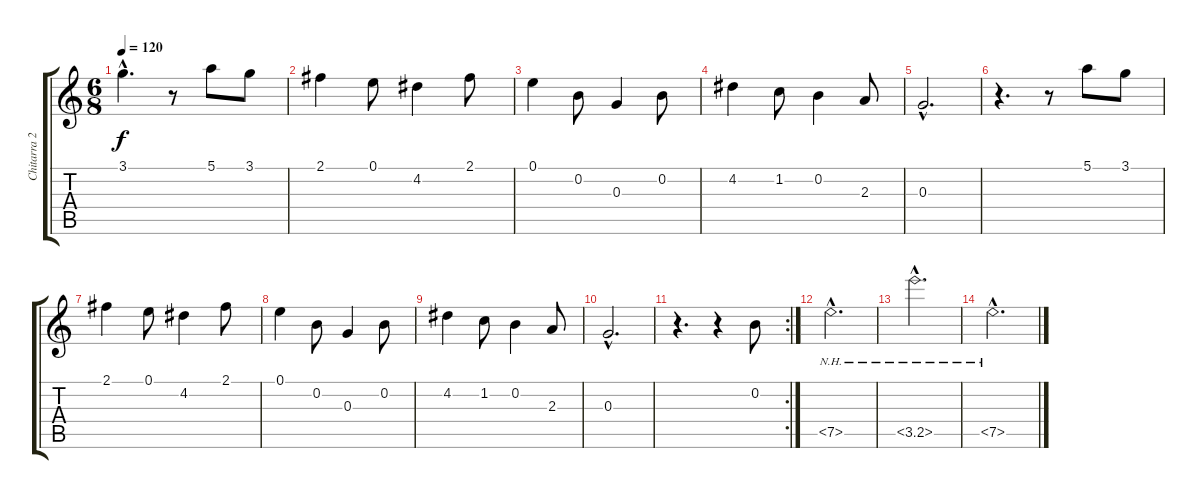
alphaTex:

\track ("Chitarra 2" "Chitarra 2") {instrument acousticguitarnylon}
\staff {score tabs}
\tuning (E4 B3 G3 D3 A2 E2) {hide}
\ts (6 8)
\tempo 120
\clef g2
\ks c
3.1{hac}.4{d dy f} r.8 5.1.8 3.1.8 |
2.1.4 0.1.8 4.2.4 2.1.8 |
0.1.4 0.2.8 0.3.4 0.2.8 |
4.2.4 1.2.8 0.2.4 2.3.8 |
0.3{hac}.2{d} |
r.4{d} r.8 5.1.8 3.1.8 |
2.1.4 0.1.8 4.2.4 2.1.8 |
0.1.4 0.2.8 0.3.4 0.2.8 |
4.2.4 1.2.8 0.2.4 2.3.8 |
0.3{hac}.2{d} |
\rc 2
r.4{d} r.4 0.2.8 |
7.5{nh hac}.2{d} |
3.5{nh hac}.2{d} |
7.5{nh hac}.2{d}
